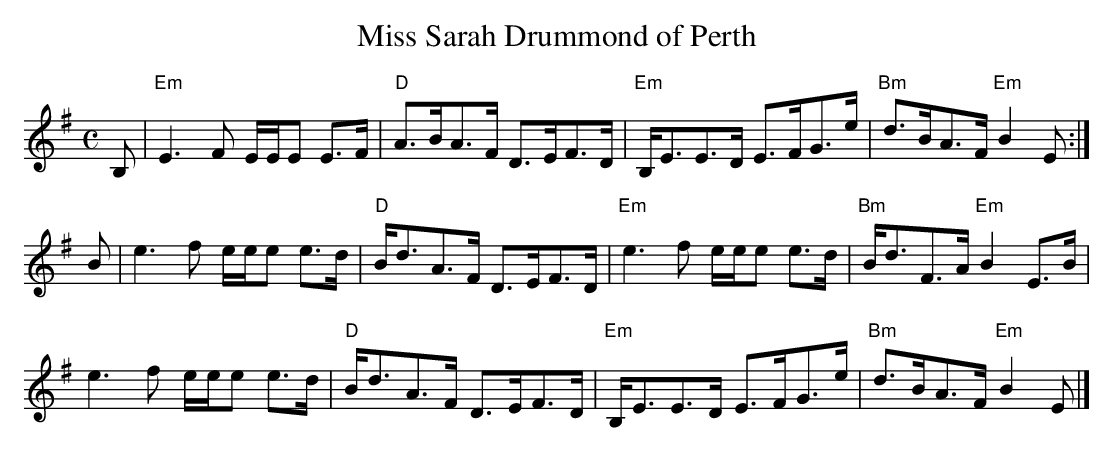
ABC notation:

X:1
T:Miss Sarah Drummond of Perth
M:C
L:1/8
K:Em
B, |\
"Em"E2>F2 E/E/E E>F | "D"A>BA>F D>EF>D | "Em"B,<EE>D E>FG>e | "Bm"d>BA>F "Em"B2E :|
B |\
e2>f2 e/e/e e>d | "D"B<dA>F D>EF>D | "Em"e2>f2 e/e/e e>d | "Bm"B<dF>A "Em"B2 E>B |
e2>f2 e/e/e e>d | "D"B<dA>F D>EF>D | "Em"B,<EE>D E>FG>e | "Bm"d>BA>F "Em"B2E |]
